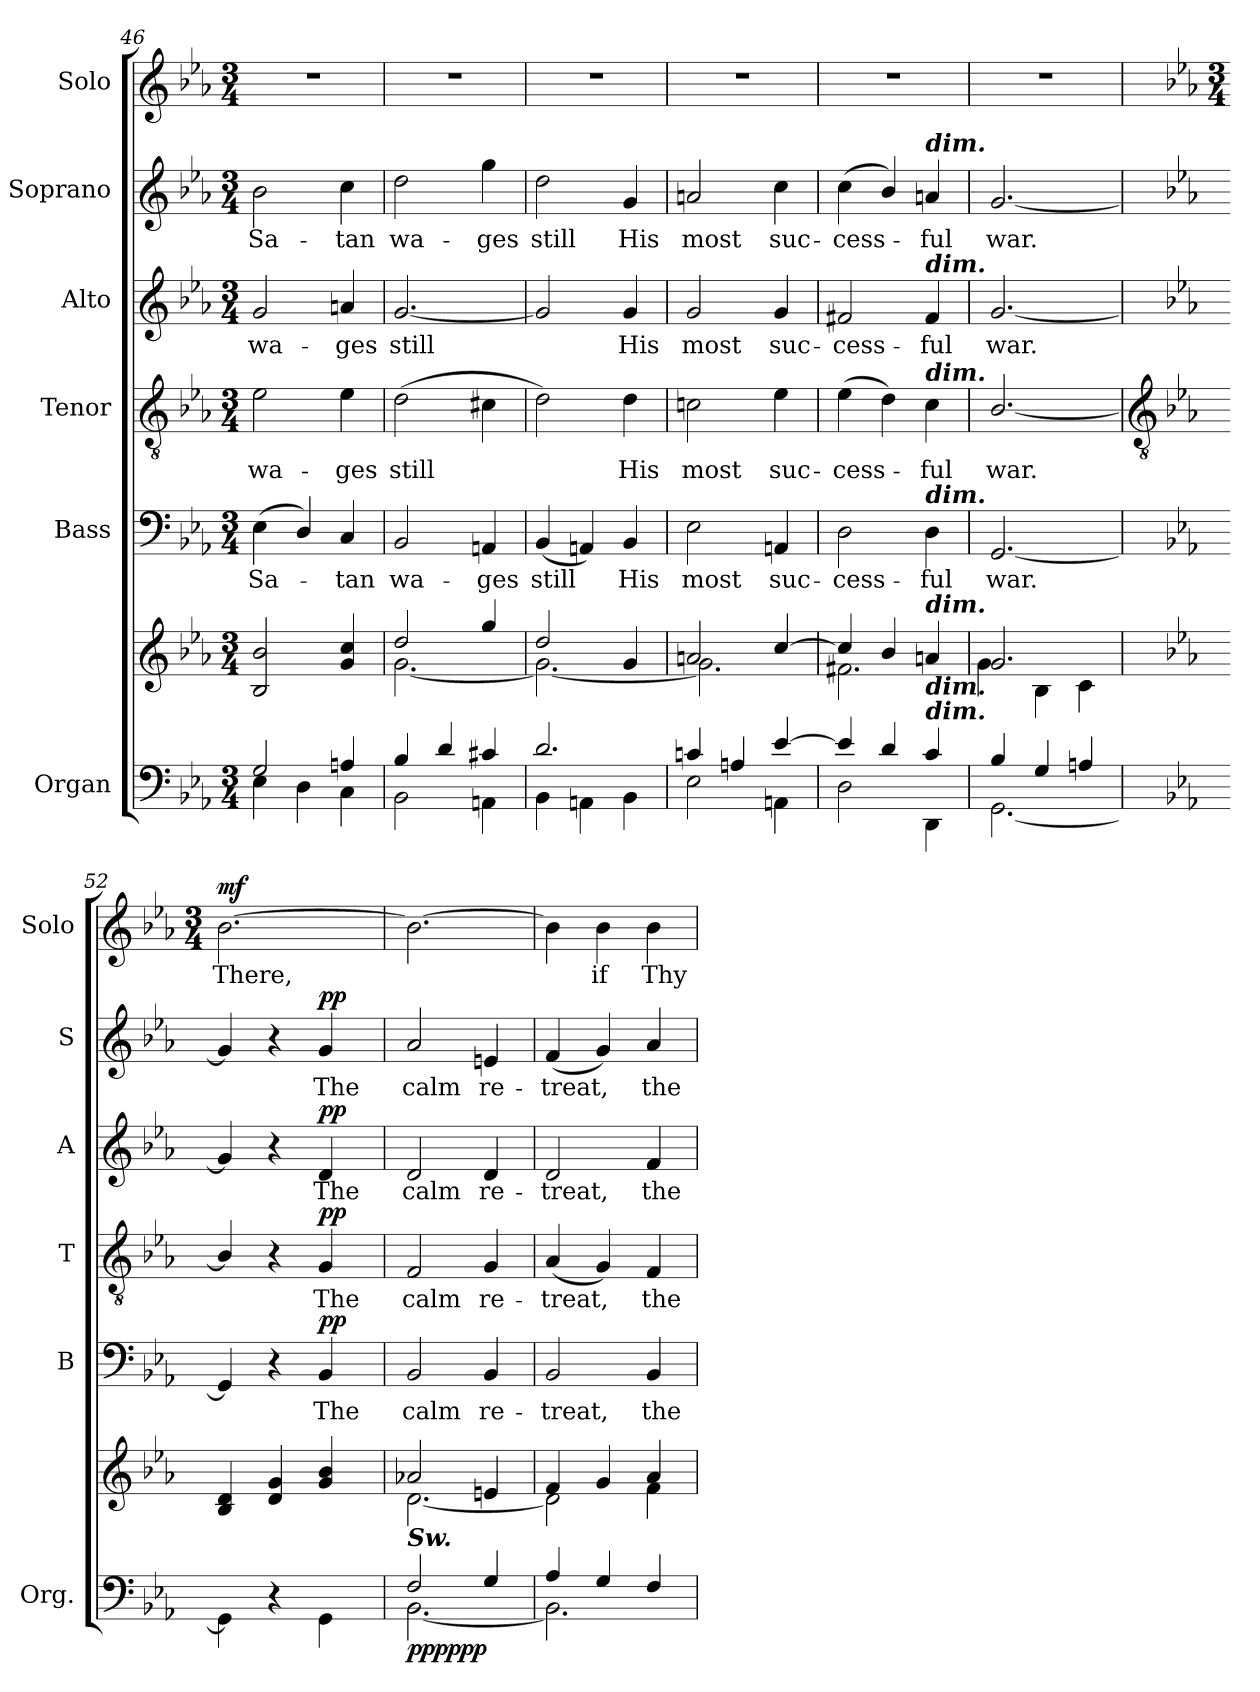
**kern	**kern	**dynam	**kern	**text	**dynam	**kern	**text	**dynam	**kern	**text	**dynam	**kern	**text	**dynam	**kern	**text	**dynam
*part6	*part6	*part6	*part5	*part5	*part5	*part4	*part4	*part4	*part3	*part3	*part3	*part2	*part2	*part2	*part1	*part1	*part1
*staff7	*staff6	*staff6/7	*staff5	*staff5	*staff5	*staff4	*staff4	*staff4	*staff3	*staff3	*staff3	*staff2	*staff2	*staff2	*staff1	*staff1	*staff1
*I"Organ	*	*	*I"Bass	*	*	*I"Tenor	*	*	*I"Alto	*	*	*I"Soprano	*	*	*I"Solo	*	*
*I'Org.	*	*	*I'B	*	*	*I'T	*	*	*I'A	*	*	*I'S	*	*	*I'Solo	*	*
*clefF4	*clefG2	*	*clefF4	*	*	*clefGv2	*	*	*clefG2	*	*	*clefG2	*	*	*clefG2	*	*
*k[b-e-a-]	*k[b-e-a-]	*	*k[b-e-a-]	*	*	*k[b-e-a-]	*	*	*k[b-e-a-]	*	*	*k[b-e-a-]	*	*	*k[b-e-a-]	*	*
*E-:	*E-:	*	*E-:	*	*	*E-:	*	*	*E-:	*	*	*E-:	*	*	*E-:	*	*
*M3/4	*M3/4	*	*M3/4	*	*	*M3/4	*	*	*M3/4	*	*	*M3/4	*	*	*M3/4	*	*
=46	=46	=46	=46	=46	=46	=46	=46	=46	=46	=46	=46	=46	=46	=46	=46	=46	=46
*^	*^	*	*	*	*	*	*	*	*	*	*	*	*	*	*	*	*
!	!	!	!	!	!	!LO:LY:b	!	!	!LO:LY:b	!	!	!LO:LY:b	!	!	!LO:LY:b	!	!	!	!
2G/	4E-\	2B-/ 2b-/	2ryy	.	(<4E-	Sa-	.	2e-	wa-	.	2g	wa-	.	2b-	Sa-	.	2.r	.	.
.	4D\	.	.	.	4D/)	.	.	.	.	.	.	.	.	.	.	.	.	.	.
!	!	!	!	!	!	!LO:LY:b	!	!	!LO:LY:b	!	!	!LO:LY:b	!	!	!LO:LY:b	!	!	!	!
4An/	4C\	4g/ 4cc/	4ryy	.	4C	tan	.	4e-	-ges	.	4an	-ges	.	4cc	-tan	.	.	.	.
=47	=47	=47	=47	=47	=47	=47	=47	=47	=47	=47	=47	=47	=47	=47	=47	=47	=47	=47	=47
!	!	!	!	!	!	!LO:LY:b	!	!	!LO:LY:b	!	!	!LO:LY:b	!	!	!LO:LY:b	!	!	!	!
4B-/	2BB-\	2dd/	[2.g\	.	2BB-	wa-	.	(>2d	still	.	[2.g	still	.	2dd	wa-	.	2.r	.	.
4d/	.	.	.	.	.	.	.	.	.	.	.	.	.	.	.	.	.	.	.
!	!	!	!	!	!	!LO:LY:b	!	!	!	!	!	!	!	!	!LO:LY:b	!	!	!	!
4c#X/	4AAn\	4gg/	.	.	4AAn	-ges	.	4c#X	.	.	.	.	.	4gg	-ges	.	.	.	.
=48	=48	=48	=48	=48	=48	=48	=48	=48	=48	=48	=48	=48	=48	=48	=48	=48	=48	=48	=48
!	!	!	!	!	!	!LO:LY:b	!	!	!	!	!	!	!	!	!LO:LY:b	!	!	!	!
2.d/	4BB-\	2dd/	2.g\_	.	(<4BB-	still	.	2d)	.	.	2g]	.	.	2dd	still	.	2.r	.	.
.	4AAn\	.	.	.	4AAn)	.	.	.	.	.	.	.	.	.	.	.	.	.	.
!	!	!	!	!	!	!LO:LY:b	!	!	!LO:LY:b	!	!	!LO:LY:b	!	!	!LO:LY:b	!	!	!	!
.	4BB-\	4g/	.	.	4BB-	His	.	4d	His	.	4g	His	.	4g	His	.	.	.	.
=49	=49	=49	=49	=49	=49	=49	=49	=49	=49	=49	=49	=49	=49	=49	=49	=49	=49	=49	=49
!	!	!	!	!	!	!LO:LY:b	!	!	!LO:LY:b	!	!	!LO:LY:b	!	!	!LO:LY:b	!	!	!	!
4cn/	2E-\	2an/	2.g\]	.	2E-	most	.	2cn	most	.	2g	most	.	2an	most	.	2.r	.	.
4An/	.	.	.	.	.	.	.	.	.	.	.	.	.	.	.	.	.	.	.
!	!	!	!	!	!	!LO:LY:b	!	!	!LO:LY:b	!	!	!LO:LY:b	!	!	!LO:LY:b	!	!	!	!
[4e-/	4AAn\	[4cc/	.	.	4AAn	suc-	.	4e-	suc-	.	4g	suc-	.	4cc	suc-	.	.	.	.
=50	=50	=50	=50	=50	=50	=50	=50	=50	=50	=50	=50	=50	=50	=50	=50	=50	=50	=50	=50
!	!	!	!	!	!	!LO:LY:b	!	!	!LO:LY:b	!	!	!LO:LY:b	!	!	!LO:LY:b	!	!	!	!
4e-/]	2D\	4cc/]	2.f#X\	.	2D	-cess-	.	(>4e-	-cess-	.	2f#X	-cess-	.	(<4cc	-cess-	.	2.r	.	.
4d/	.	4b-/	.	.	.	.	.	4d)	.	.	.	.	.	4b-/)	.	.	.	.	.
!	!	!	!	!	!	!	!	!	!	!	!	!	!	!LO:TX:a:Bi:t=dim.	!	!	!	!	!
!	!	!	!	!	!	!	!	!	!	!	!LO:TX:a:Bi:t=dim.	!	!	!	!	!	!	!	!
!	!	!	!	!	!	!	!	!LO:TX:a:Bi:t=dim.	!	!	!	!	!	!	!	!	!	!	!
!	!	!	!	!	!LO:TX:a:Bi:t=dim.	!	!	!	!	!	!	!	!	!	!	!	!	!	!
!	!	!LO:TX:a:Bi:t=dim.	!	!	!	!	!	!	!	!	!	!	!	!	!	!	!	!	!
!LO:TX:a:Bi:t=dim.	!	!	!	!	!	!	!	!	!	!	!	!	!	!	!	!	!	!	!
!LO:TX:a:Bi:t=dim.	!	!	!	!	!	!	!	!	!	!	!	!	!	!	!	!	!	!	!
!	!	!	!	!	!	!LO:LY:b	!	!	!LO:LY:b	!	!	!LO:LY:b	!	!	!LO:LY:b	!	!	!	!
4c/	4DD\	4an/	.	.	4D	-ful	.	4c	ful	.	4f#	-ful	.	4an	ful	.	.	.	.
=51	=51	=51	=51	=51	=51	=51	=51	=51	=51	=51	=51	=51	=51	=51	=51	=51	=51	=51	=51
!	!	!	!	!	!	!LO:LY:b	!	!	!LO:LY:b	!	!	!LO:LY:b	!	!	!LO:LY:b	!	!	!	!
4B-/	[2.GG\	2.g/	4g\	.	[2.GG	war.	.	[2.B-/	war.	.	[2.g	war.	.	[2.g	war.	.	2.r	.	.
4G/	.	.	4B-\	.	.	.	.	.	.	.	.	.	.	.	.	.	.	.	.
4An/	.	.	4c\	.	.	.	.	.	.	.	.	.	.	.	.	.	.	.	.
!!LO:LB:g=z
=52	=52	=52	=52	=52	=52	=52	=52	=52	=52	=52	=52	=52	=52	=52	=52	=52	=52	=52	=52
*	*	*	*	*	*	*	*	*clefGv2	*	*	*	*	*	*	*	*	*	*	*
*	*	*	*	*	*	*	*	*	*	*	*	*	*	*	*	*	*k[b-e-a-]	*	*
*	*	*	*	*	*	*	*	*	*	*	*	*	*	*	*	*	*E-:	*	*
*	*	*	*	*	*	*	*	*	*	*	*	*	*	*	*	*	*M3/4	*	*
!	!	!	!	!	!	!	!	!	!	!	!	!	!	!	!	!	!	!LO:LY:b	!LO:DY:b
2ryy	4GG\]	2.ryy	4B-/ 4d/	.	4GG]	.	.	4B-/]	.	.	4g]	.	.	4g]	.	.	[2.b-	There,	mf
.	4r	.	4d/ 4g/	.	4r	.	.	4r	.	.	4r	.	.	4r	.	.	.	.	.
!	!	!	!	!	!	!LO:LY:b	!LO:DY:b	!	!LO:LY:b	!LO:DY:b	!	!LO:LY:b	!LO:DY:b	!	!LO:LY:b	!LO:DY:b	!	!	!
8ryy	4GG\	.	4g/ 4b-/	.	4BB-	The	pp	4G	The	pp	4d	The	pp	4g	The	pp	.	.	.
8ryy	.	.	.	.	.	.	.	.	.	.	.	.	.	.	.	.	.	.	.
=53	=53	=53	=53	=53	=53	=53	=53	=53	=53	=53	=53	=53	=53	=53	=53	=53	=53	=53	=53
!LO:TX:a:Bi:t=Sw.	!	!	!	!	!	!	!	!	!	!	!	!	!	!	!	!	!	!	!
!	!	!	!	!LO:DY:b=2	!	!LO:LY:b	!	!	!LO:LY:b	!	!	!LO:LY:b	!	!	!LO:LY:b	!	!	!	!
!	!	!	!	!LO:DY:n=1:b=2	!	!	!	!	!	!	!	!	!	!	!	!	!	!	!
!	!	!	!	!LO:DY:n=2:b	!	!	!	!	!	!	!	!	!	!	!	!	!	!	!
2F/	[2.BB-\	2a-X/	[2.d\	pp pp pp	2BB-	calm	.	2F	calm	.	2d	calm	.	2a-	calm	.	2.b-_	.	.
!	!	!	!	!	!	!LO:LY:b	!	!	!LO:LY:b	!	!	!LO:LY:b	!	!	!LO:LY:b	!	!	!	!
4G/	.	4en/	.	.	4BB-	re-	.	4G	re-	.	4d	re-	.	4en	re-	.	.	.	.
=54	=54	=54	=54	=54	=54	=54	=54	=54	=54	=54	=54	=54	=54	=54	=54	=54	=54	=54	=54
!	!	!	!	!	!	!LO:LY:b	!	!	!LO:LY:b	!	!	!LO:LY:b	!	!	!LO:LY:b	!	!	!	!
4A-/	2.BB-\]	4f/	2d\]	.	2BB-	-treat,	.	(<4A-	-treat,	.	2d	-treat,	.	(<4f	-treat,	.	4b-]	.	.
!	!	!	!	!	!	!	!	!	!	!	!	!	!	!	!	!	!	!LO:LY:b	!
4G/	.	4g/	.	.	.	.	.	4G)	.	.	.	.	.	4g)	.	.	4b-	if	.
!	!	!	!	!	!	!LO:LY:b	!	!	!LO:LY:b	!	!	!LO:LY:b	!	!	!LO:LY:b	!	!	!LO:LY:b	!
4F/	.	4a-/	4f\	.	4BB-	the	.	4F	the	.	4f	the	.	4a-	the	.	4b-	Thy	.
*v	*v	*	*	*	*	*	*	*	*	*	*	*	*	*	*	*	*	*	*
*	*v	*v	*	*	*	*	*	*	*	*	*	*	*	*	*	*	*	*
=	=	=	=	=	=	=	=	=	=	=	=	=	=	=	=	=	=
*-	*-	*-	*-	*-	*-	*-	*-	*-	*-	*-	*-	*-	*-	*-	*-	*-	*-
